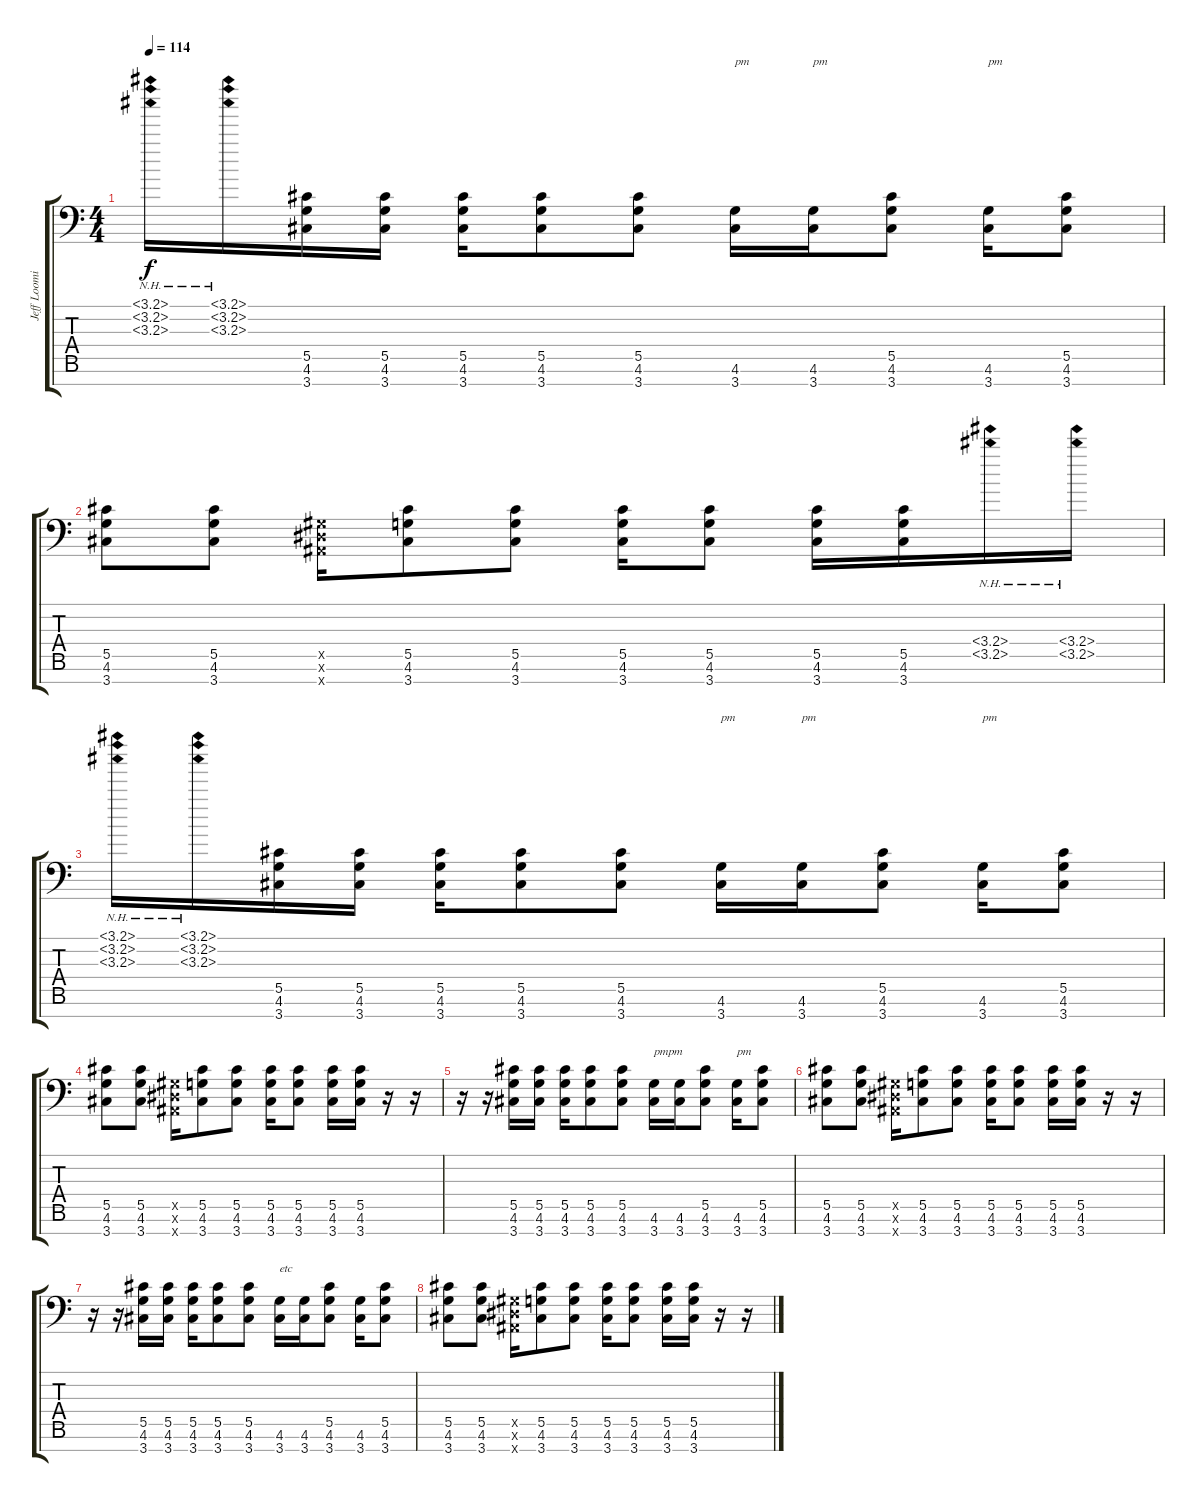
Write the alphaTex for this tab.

\track ("Jeff Loomis (Lead)" "Jeff Loomi") {instrument distortionguitar}
\staff {score tabs}
\tuning (Eb4 Bb3 Gb3 Db3 Ab2 Eb2 Bb1) {hide}
\ts (4 4)
\tempo 114
\clef f4
\ks c
(3.1{nh} 3.2{nh} 3.3{nh}).16{dy f} (3.1{nh} 3.2{nh} 3.3{nh}).16 (5.5 4.6 3.7).16 (5.5 4.6 3.7).16 (5.5 4.6 3.7).16 (5.5 4.6 3.7).8 (5.5 4.6 3.7).8 (4.6 3.7).16{txt "pm"} (4.6 3.7).16{txt "pm"} (5.5 4.6 3.7).8 (4.6 3.7).16{txt "pm"} (5.5 4.6 3.7).8 |
(5.5 4.6 3.7).8 (5.5 4.6 3.7).8 (0.5{x} 0.6{x} 0.7{x}).16 (5.5 4.6 3.7).8 (5.5 4.6 3.7).8 (5.5 4.6 3.7).16 (5.5 4.6 3.7).8 (5.5 4.6 3.7).16 (5.5 4.6 3.7).16 (3.4{nh} 3.5{nh}).16 (3.4{nh} 3.5{nh}).16 |
(3.1{nh} 3.2{nh} 3.3{nh}).16 (3.1{nh} 3.2{nh} 3.3{nh}).16 (5.5 4.6 3.7).16 (5.5 4.6 3.7).16 (5.5 4.6 3.7).16 (5.5 4.6 3.7).8 (5.5 4.6 3.7).8 (4.6 3.7).16{txt "pm"} (4.6 3.7).16{txt "pm"} (5.5 4.6 3.7).8 (4.6 3.7).16{txt "pm"} (5.5 4.6 3.7).8 |
(5.5 4.6 3.7).8 (5.5 4.6 3.7).8 (0.5{x} 0.6{x} 0.7{x}).16 (5.5 4.6 3.7).8 (5.5 4.6 3.7).8 (5.5 4.6 3.7).16 (5.5 4.6 3.7).8 (5.5 4.6 3.7).16 (5.5 4.6 3.7).16 r.16 r.16 |
r.16 r.16 (5.5 4.6 3.7).16 (5.5 4.6 3.7).16 (5.5 4.6 3.7).16 (5.5 4.6 3.7).8 (5.5 4.6 3.7).8 (4.6 3.7).16{txt "pmpm"} (4.6 3.7).16 (5.5 4.6 3.7).8 (4.6 3.7).16{txt "pm"} (5.5 4.6 3.7).8 |
(5.5 4.6 3.7).8 (5.5 4.6 3.7).8 (0.5{x} 0.6{x} 0.7{x}).16 (5.5 4.6 3.7).8 (5.5 4.6 3.7).8 (5.5 4.6 3.7).16 (5.5 4.6 3.7).8 (5.5 4.6 3.7).16 (5.5 4.6 3.7).16 r.16 r.16 |
r.16 r.16 (5.5 4.6 3.7).16 (5.5 4.6 3.7).16 (5.5 4.6 3.7).16 (5.5 4.6 3.7).8 (5.5 4.6 3.7).8 (4.6 3.7).16{txt "etc"} (4.6 3.7).16 (5.5 4.6 3.7).8 (4.6 3.7).16 (5.5 4.6 3.7).8 |
(5.5 4.6 3.7).8 (5.5 4.6 3.7).8 (0.5{x} 0.6{x} 0.7{x}).16 (5.5 4.6 3.7).8 (5.5 4.6 3.7).8 (5.5 4.6 3.7).16 (5.5 4.6 3.7).8 (5.5 4.6 3.7).16 (5.5 4.6 3.7).16 r.16 r.16
